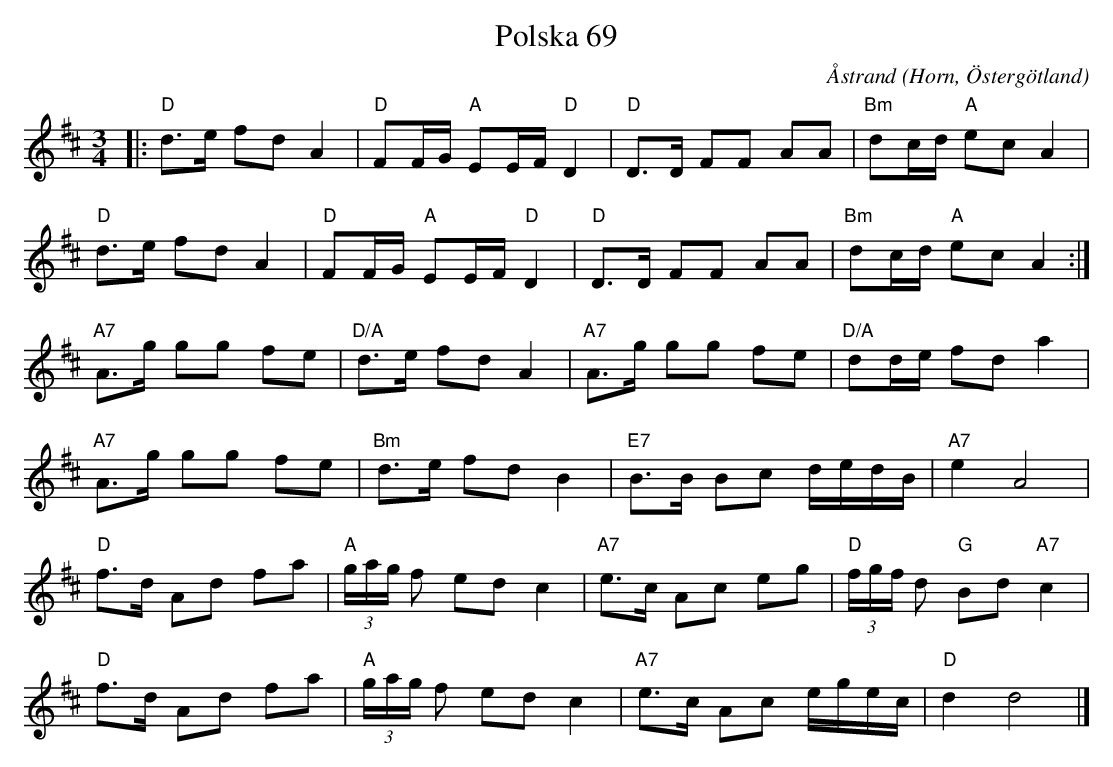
X:1
T:Polska 69
C:Åstrand
O:Horn, Östergötland
M:3/4
L:1/8
K:D
V:1
|:"D"d>e fd A2|"D"FF/G/"A" EE/F/ "D"D2|"D"D>D FF AA|"Bm"dc/d/ "A"ec A2|
"D"d>e fd A2|"D"FF/G/"A" EE/F/ "D"D2|"D"D>D FF AA|"Bm"dc/d/ "A"ec A2:|
"A7"A>g gg fe|"D/A"d>e fd A2|"A7"A>g gg fe|"D/A" dd/e/ fd a2|
"A7"A>g gg fe|"Bm"d>e fd B2|"E7"B>B Bc d/e/d/B/|"A7" e2 A4|
"D"f>d Ad fa|"A"(3g/a/g/ f ed c2|"A7"e>c Ac eg|"D"(3f/g/f/ d "G"Bd "A7"c2|
"D"f>d Ad fa|"A"(3g/a/g/ f ed c2|"A7"e>c Ac e/g/e/c/|"D"d2 d4 |]
